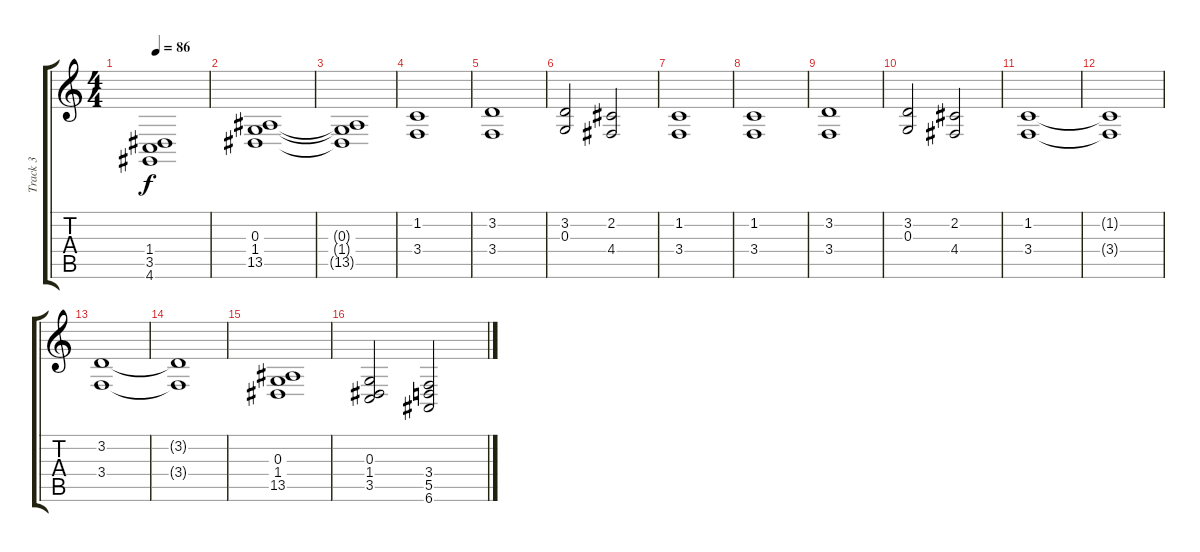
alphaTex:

\track ("Track 3" "Track 3") {instrument drawbarorgan}
\staff {score tabs}
\tuning (E4 B3 G3 D3 A2 E2) {hide}
\ts (4 4)
\tempo 86
\clef g2
\ks c
(1.4{t} 3.5{t} 4.6{t}).1{dy f} |
(0.3 1.4 13.5).1 |
(0.3{t} 1.4{t} 13.5{t}).1 |
(1.2 3.4).1{volume 8} |
(3.2 3.4).1 |
(3.2 0.3).2 (2.2 4.4).2 |
(1.2 3.4).1 |
(1.2 3.4).1 |
(3.2 3.4).1 |
(3.2 0.3).2 (2.2 4.4).2 |
(1.2 3.4).1 |
(1.2{t} 3.4{t}).1 |
(3.2 3.4).1 |
(3.2{t} 3.4{t}).1 |
(0.3 1.4 13.5).1 |
(0.3 1.4 3.5).2 (3.4 5.5 6.6).2
